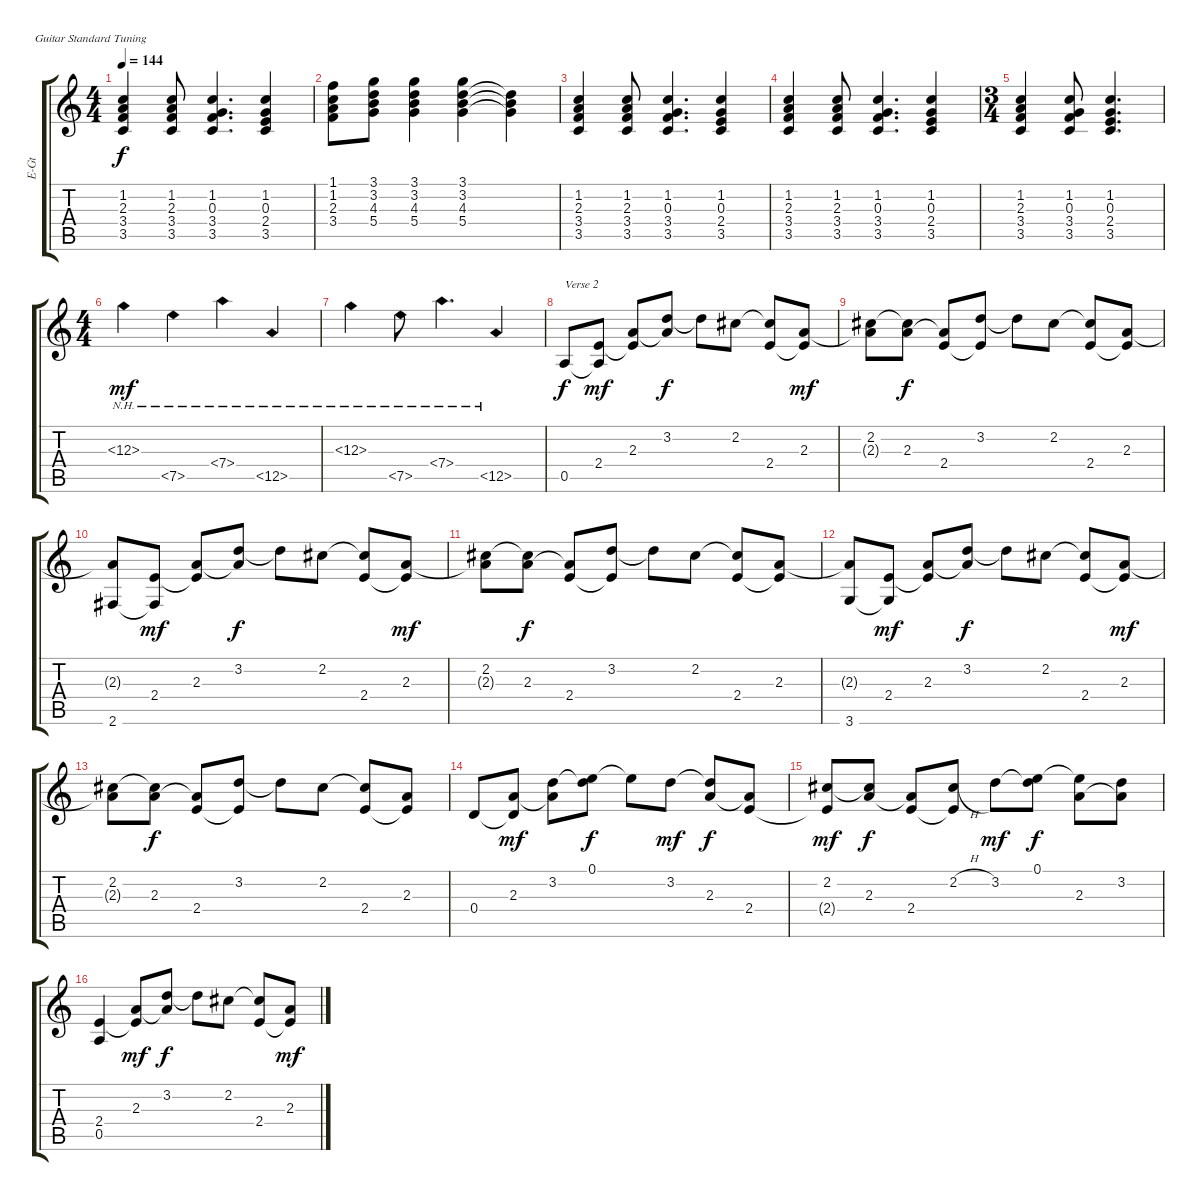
\bracketExtendMode groupsimilarinstruments
\otherSystemsTrackNameOrientation horizontal
\track ("Rhythm Guitar 1" "E-Gt") {instrument distortionguitar}
\staff {score tabs}
\tuning (E4 B3 G3 D3 A2 E2)
\ts (4 4)
\tempo 144
\clef g2
\ks c
(1.2 2.3 3.4 3.5).4{dy f beam Up} (1.2 2.3 3.4 3.5).8{beam Up} (1.2 0.3 3.4 3.5).4{d beam Up} (1.2 0.3 2.4 3.5).4{beam Up} |
(1.1 1.2 2.3 3.4).8{beam Down} (3.1 3.2 4.3 5.4).8{beam Down} (3.1 3.2 4.3 5.4).4{beam Down} (3.1 3.2 4.3 5.4).4{beam Down} (3.2{t} 4.3{t} 5.4{t}).4{beam Down} |
(1.2 2.3 3.4 3.5).4{beam Up} (1.2 2.3 3.4 3.5).8{beam Up} (1.2 0.3 3.4 3.5).4{d beam Up} (1.2 0.3 2.4 3.5).4{beam Up} |
(1.2 2.3 3.4 3.5).4{beam Up} (1.2 2.3 3.4 3.5).8{beam Up} (1.2 0.3 3.4 3.5).4{d beam Up} (1.2 0.3 2.4 3.5).4{beam Up} |
\ts (3 4)
(1.2 2.3 3.4 3.5).4{beam Up} (1.2 0.3 3.4 3.5).8{beam Up} (1.2 0.3 2.4 3.5).4{d beam Up} |
\ts (4 4)
12.3{nh}.4{dy mf instrument distortionguitar beam Down} 7.5{nh}.4{beam Down} 7.4{nh}.4{beam Down} 12.5{nh}.4{beam Up} |
12.3{nh}.4{beam Down} 7.5{nh}.8{beam Down} 7.4{nh}.4{d beam Down} 12.5{nh}.4{beam Up} |
0.5.8{txt "Verse 2" dy f instrument distortionguitar beam Up} (2.4 0.5{t}).8{dy mf beam Up} (2.3 2.4{t}).8{beam Up} (3.2 2.3{t}).8{dy f beam Up} 3.2{t}.8{beam Down} 2.2{acc #}.8{beam Down} (2.2{t acc #} 2.4).8{beam Up} (2.3 2.4{t}).8{dy mf beam Up} |
(2.2{acc #} 2.3{t}).8{beam Down} (2.2{t acc #} 2.3).8{dy f beam Down} (2.3{t} 2.4).8{beam Up} (3.2 2.4{t}).8{beam Up} 3.2{t}.8{beam Down} 2.2{acc #}.8{beam Down} (2.2{t acc #} 2.4).8{beam Up} (2.3 2.4{t}).8{beam Up} |
(2.3{t} 2.6{acc #}).8{beam Up} (2.4 2.6{t acc #}).8{dy mf beam Up} (2.3 2.4{t}).8{beam Up} (3.2 2.3{t}).8{dy f beam Up} 3.2{t}.8{beam Down} 2.2{acc #}.8{beam Down} (2.2{t acc #} 2.4).8{beam Up} (2.3 2.4{t}).8{dy mf beam Up} |
(2.2{acc #} 2.3{t}).8{beam Down} (2.2{t acc #} 2.3).8{dy f beam Down} (2.3{t} 2.4).8{beam Up} (3.2 2.4{t}).8{beam Up} 3.2{t}.8{beam Down} 2.2{acc #}.8{beam Down} (2.2{t acc #} 2.4).8{beam Up} (2.3 2.4{t}).8{beam Up} |
(2.3{t} 3.6).8{beam Up} (2.4 3.6{t}).8{dy mf beam Up} (2.3 2.4{t}).8{beam Up} (3.2 2.3{t}).8{dy f beam Up} 3.2{t}.8{beam Down} 2.2{acc #}.8{beam Down} (2.2{t acc #} 2.4).8{beam Up} (2.3 2.4{t}).8{dy mf beam Up} |
(2.2{acc #} 2.3{t}).8{beam Down} (2.2{t acc #} 2.3).8{dy f beam Down} (2.3{t} 2.4).8{beam Up} (3.2 2.4{t}).8{beam Up} 3.2{t}.8{beam Down} 2.2{acc #}.8{beam Down} (2.2{t acc #} 2.4).8{beam Up} (2.3 2.4{t}).8{beam Up} |
0.4.8{beam Up} (2.3 0.4{t}).8{dy mf beam Up} (3.2 2.3{t}).8{beam Down} (0.1 3.2{t}).8{dy f beam Down} 0.1{t}.8{beam Down} 3.2.8{dy mf beam Down} (3.2{t} 2.3).8{dy f beam Up} (2.3{t} 2.4).8{beam Up} |
(2.2{acc #} 2.4{t}).8{dy mf beam Up} (2.2{t acc #} 2.3).8{dy f beam Up} (2.3{t} 2.4).8{beam Up} (2.2{h acc #} 2.4{t}).8{beam Up} 3.2.8{dy mf beam Down} (0.1 3.2{t}).8{dy f beam Down} (0.1{t} 2.3).8{beam Down} (3.2 2.3{t}).8{beam Down} |
(2.4 0.5).4{beam Up} (2.3 2.4{t}).8{dy mf beam Up} (3.2 2.3{t}).8{dy f beam Up} 3.2{t}.8{beam Down} 2.2{acc #}.8{beam Down} (2.2{t acc #} 2.4).8{beam Up} (2.3 2.4{t}).8{dy mf beam Up}
